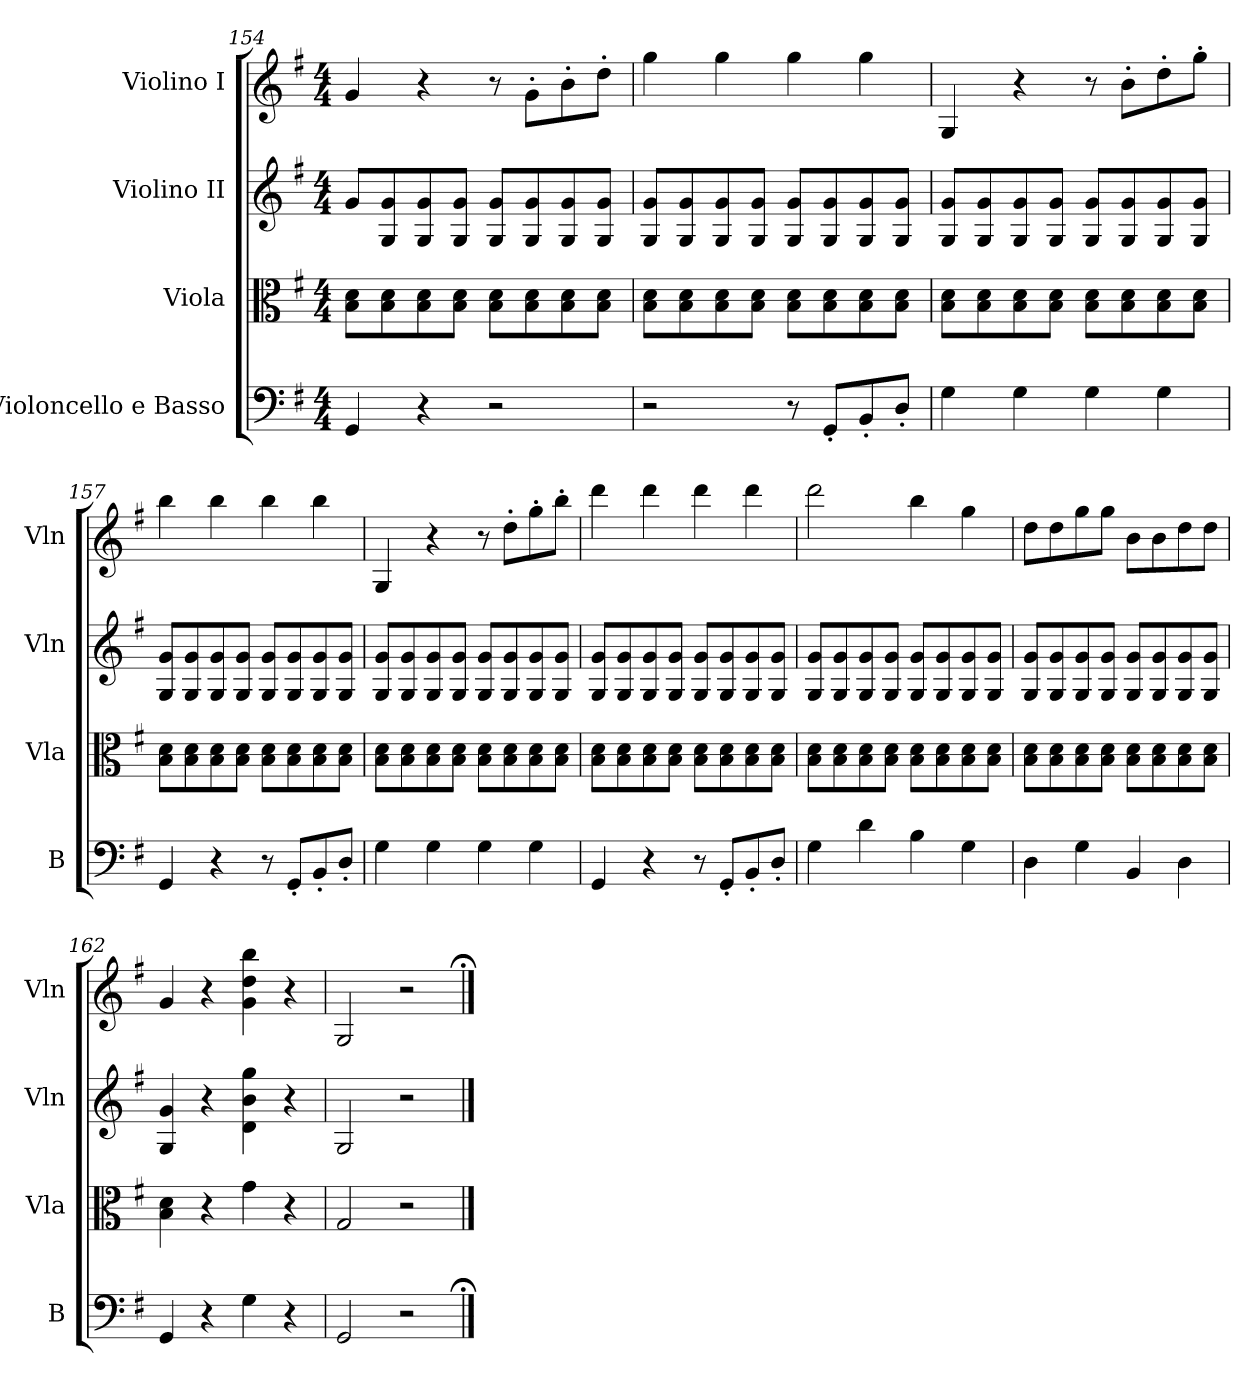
**kern	**kern	**kern	**kern
*part4	*part3	*part2	*part1
*staff4	*staff3	*staff2	*staff1
*I"Violoncello e Basso	*I"Viola	*I"Violino II	*I"Violino I
*I'B	*I'Vla	*I'Vln	*I'Vln
*clefF4	*clefC3	*clefG2	*clefG2
*k[f#]	*k[f#]	*k[f#]	*k[f#]
*G:	*G:	*G:	*G:
*M4/4	*M4/4	*M4/4	*M4/4
=154	=154	=154	=154
4GG	8d 8BL	8gL	4g
.	8d 8B	8g 8G	.
4r	8d 8B	8g 8G	4r
.	8d 8BJ	8g 8GJ	.
2r	8d 8BL	8g 8GL	8r
.	8d 8B	8g 8G	8g'L
.	8d 8B	8g 8G	8b'
.	8d 8BJ	8g 8GJ	8dd'J
=155	=155	=155	=155
2r	8d 8BL	8g 8GL	4gg
.	8d 8B	8g 8G	.
.	8d 8B	8g 8G	4gg
.	8d 8BJ	8g 8GJ	.
8r	8d 8BL	8g 8GL	4gg
8GG'L	8d 8B	8g 8G	.
8BB'	8d 8B	8g 8G	4gg
8D'J	8d 8BJ	8g 8GJ	.
=156	=156	=156	=156
4G	8d 8BL	8g 8GL	4G
.	8d 8B	8g 8G	.
4G	8d 8B	8g 8G	4r
.	8d 8BJ	8g 8GJ	.
4G	8d 8BL	8g 8GL	8r
.	8d 8B	8g 8G	8b'L
4G	8d 8B	8g 8G	8dd'
.	8d 8BJ	8g 8GJ	8gg'J
!!LO:LB:g=z
=157	=157	=157	=157
4GG	8d 8BL	8g 8GL	4bb
.	8d 8B	8g 8G	.
4r	8d 8B	8g 8G	4bb
.	8d 8BJ	8g 8GJ	.
8r	8d 8BL	8g 8GL	4bb
8GG'L	8d 8B	8g 8G	.
8BB'	8d 8B	8g 8G	4bb
8D'J	8d 8BJ	8g 8GJ	.
=158	=158	=158	=158
4G	8d 8BL	8g 8GL	4G
.	8d 8B	8g 8G	.
4G	8d 8B	8g 8G	4r
.	8d 8BJ	8g 8GJ	.
4G	8d 8BL	8g 8GL	8r
.	8d 8B	8g 8G	8dd'L
4G	8d 8B	8g 8G	8gg'
.	8d 8BJ	8g 8GJ	8bb'J
=159	=159	=159	=159
4GG	8d 8BL	8g 8GL	4ddd
.	8d 8B	8g 8G	.
4r	8d 8B	8g 8G	4ddd
.	8d 8BJ	8g 8GJ	.
8r	8d 8BL	8g 8GL	4ddd
8GG'L	8d 8B	8g 8G	.
8BB'	8d 8B	8g 8G	4ddd
8D'J	8d 8BJ	8g 8GJ	.
=160	=160	=160	=160
4G	8d 8BL	8g 8GL	2ddd
.	8d 8B	8g 8G	.
4d	8d 8B	8g 8G	.
.	8d 8BJ	8g 8GJ	.
4B	8d 8BL	8g 8GL	4bb
.	8d 8B	8g 8G	.
4G	8d 8B	8g 8G	4gg
.	8d 8BJ	8g 8GJ	.
=161	=161	=161	=161
4D	8d 8BL	8g 8GL	8ddL
.	8d 8B	8g 8G	8dd
4G	8d 8B	8g 8G	8gg
.	8d 8BJ	8g 8GJ	8ggJ
4BB	8d 8BL	8g 8GL	8bL
.	8d 8B	8g 8G	8b
4D	8d 8B	8g 8G	8dd
.	8d 8BJ	8g 8GJ	8ddJ
=162	=162	=162	=162
4GG	4d 4B	4g 4G	4g
4r	4r	4r	4r
4G	4g	4gg 4b 4d	4bb 4dd 4g
4r	4r	4r	4r
=163	=163	=163	=163
2GG	2G	2G	2G
2r	2r	2r	2r
==;	==	==	==;
*-	*-	*-	*-
